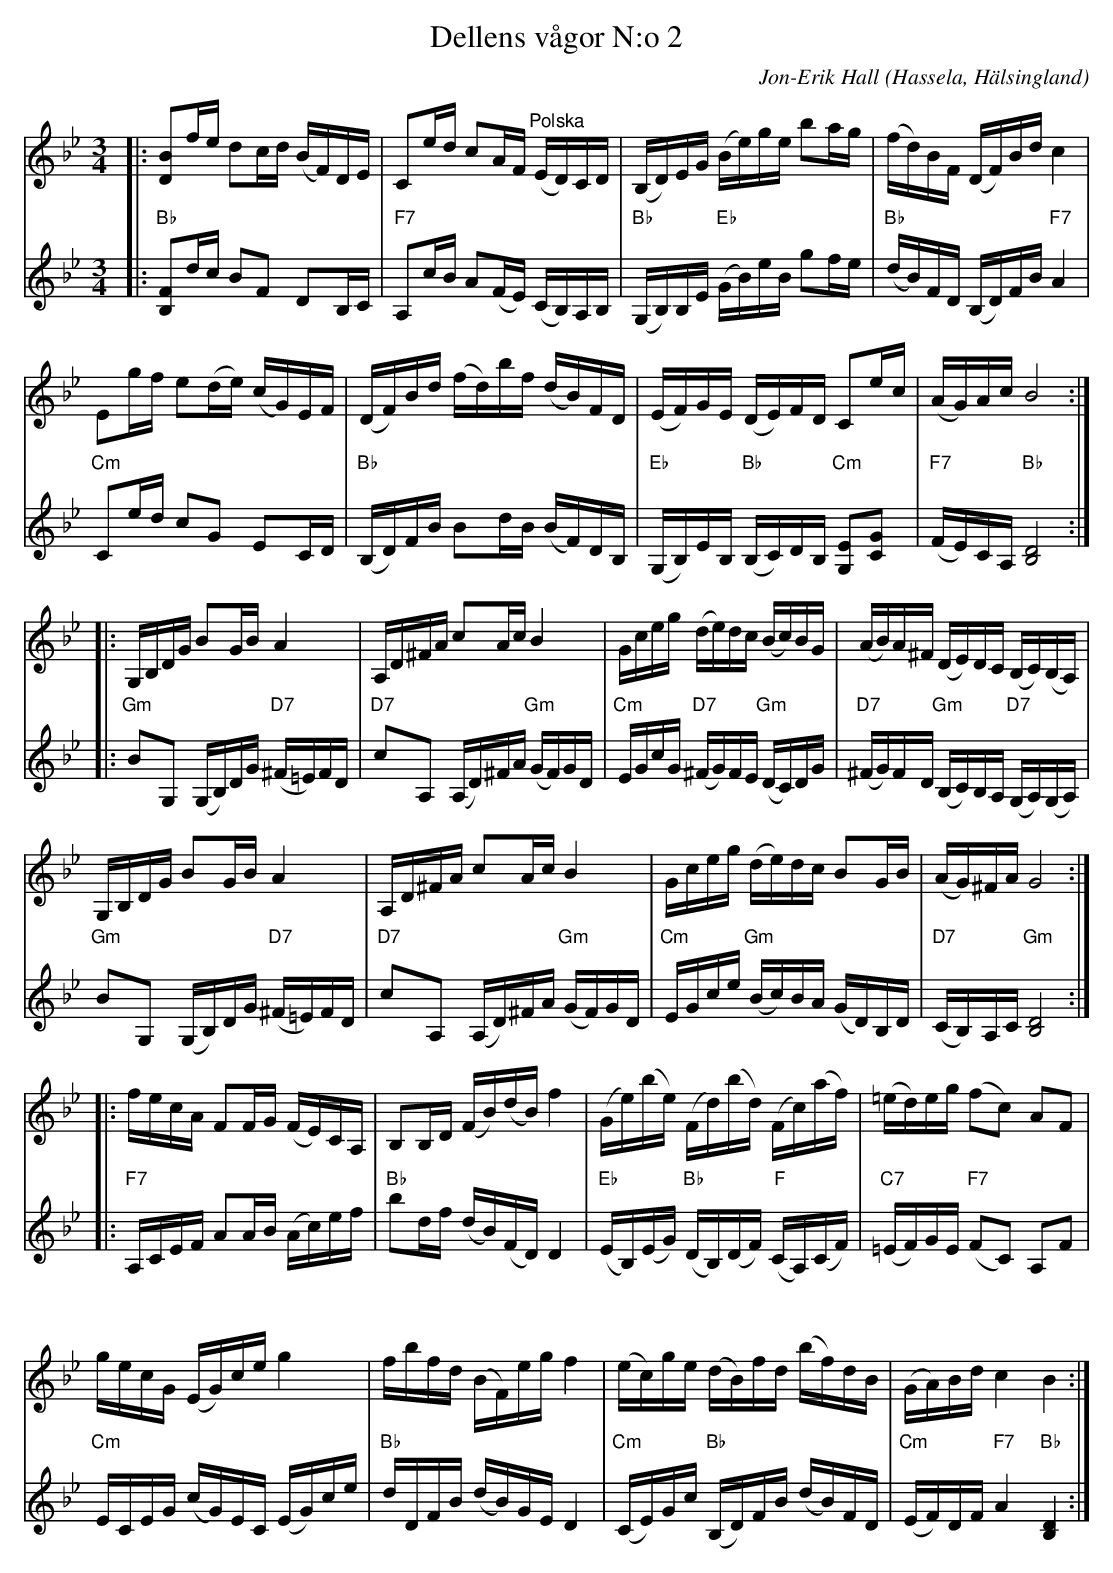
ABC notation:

X:1
T:Dellens vågor N:o 2
C:Jon-Erik Hall
O:Hassela, Hälsingland
L:1/16
M:3/4
K:Bb
V:1
|: [DB]2fe d2cd (BF)DE | C2ed c2AF "^Polska" (ED)CD | (B,D)EG (Be)ge b2ag | (fd)BF (DF)Bd c4 |
 E2gf e2(de) (cG)EF | (DF)Bd (fd)bf (dB)FD | (EF)GE (DE)FD C2ec | (AG)Ac B8 ::
 G,B,DG B2GB A4 | A,D^FA c2Ac B4 | Gceg (de)dc (Bc)BG | (AB)A^F (DE)DC (B,C)(B,A,) |
 G,B,DG B2GB A4 | A,D^FA c2Ac B4 | Gceg (de)dc B2GB | (AG)^FA G8 ::
fecA F2FG (FE)CA, | B,2B,D (FB)(dB) f4 | (Ge)(be) (Fd)(bd) (Fc)(af) | (=ed)eg (f2c2) A2F2 |
gecG (EG)ce g4 | fbfd (BF)eg f4 | (ec)ge (dB)fd (bf)dB | (GA)Bd c4 B4 :|
V:2
|:"Bb" [B,F]2dc B2F2 D2B,C |"F7" A,2cB A2(FE) (CB,)A,B, |"Bb" (G,B,)B,E"Eb" (GB)eB g2fe | "Bb"(dB)FD (B,D)FB "F7"A4 |
"Cm" C2ed c2G2 E2CD |"Bb" (B,D)FB B2dB (BF)DB, | "Eb" (G,B,)EB,"Bb" (B,C)DB,"Cm" [G,E]2[CG]2 | "F7"(FE)CA, "Bb"[B,D]8 ::
"Gm" B2G,2 (G,B,)DG "D7"(^F=E)FD | "D7" c2A,2 (A,D)^FA "Gm"(GF)GD | "Cm"EGcG "D7"(^FG)FE "Gm"(DC)DG | "D7"(^FG)FD"Gm" (B,C)B,A,"D7" (G,A,)(G,A,) |
"Gm" B2G,2 (G,B,)DG "D7"(^F=E)FD |"D7" c2A,2 (A,D)^FA "Gm"(GF)GD | "Cm"EGce "Gm"(Bc)BA (GD)B,D | "D7"(CB,)A,C "Gm"[B,D]8 ::
"F7" A,CEF A2AB (Ac)ef |"Bb" b2df (dB)(FD) D4 |"Eb" (EB,)(EG) "Bb"(DB,)(DF) "F"(CA,)(CF) |"C7" (=EF)GE "F7"(F2C2) A,2F2 |
"Cm" ECEG (cG)EC (EG)ce | "Bb" dDFB (dB)GE D4 |"Cm" (CE)Gc"Bb" (B,D)FB (dB)FD |"Cm" (EF)DF"F7" A4"Bb" [B,D]4 :|
